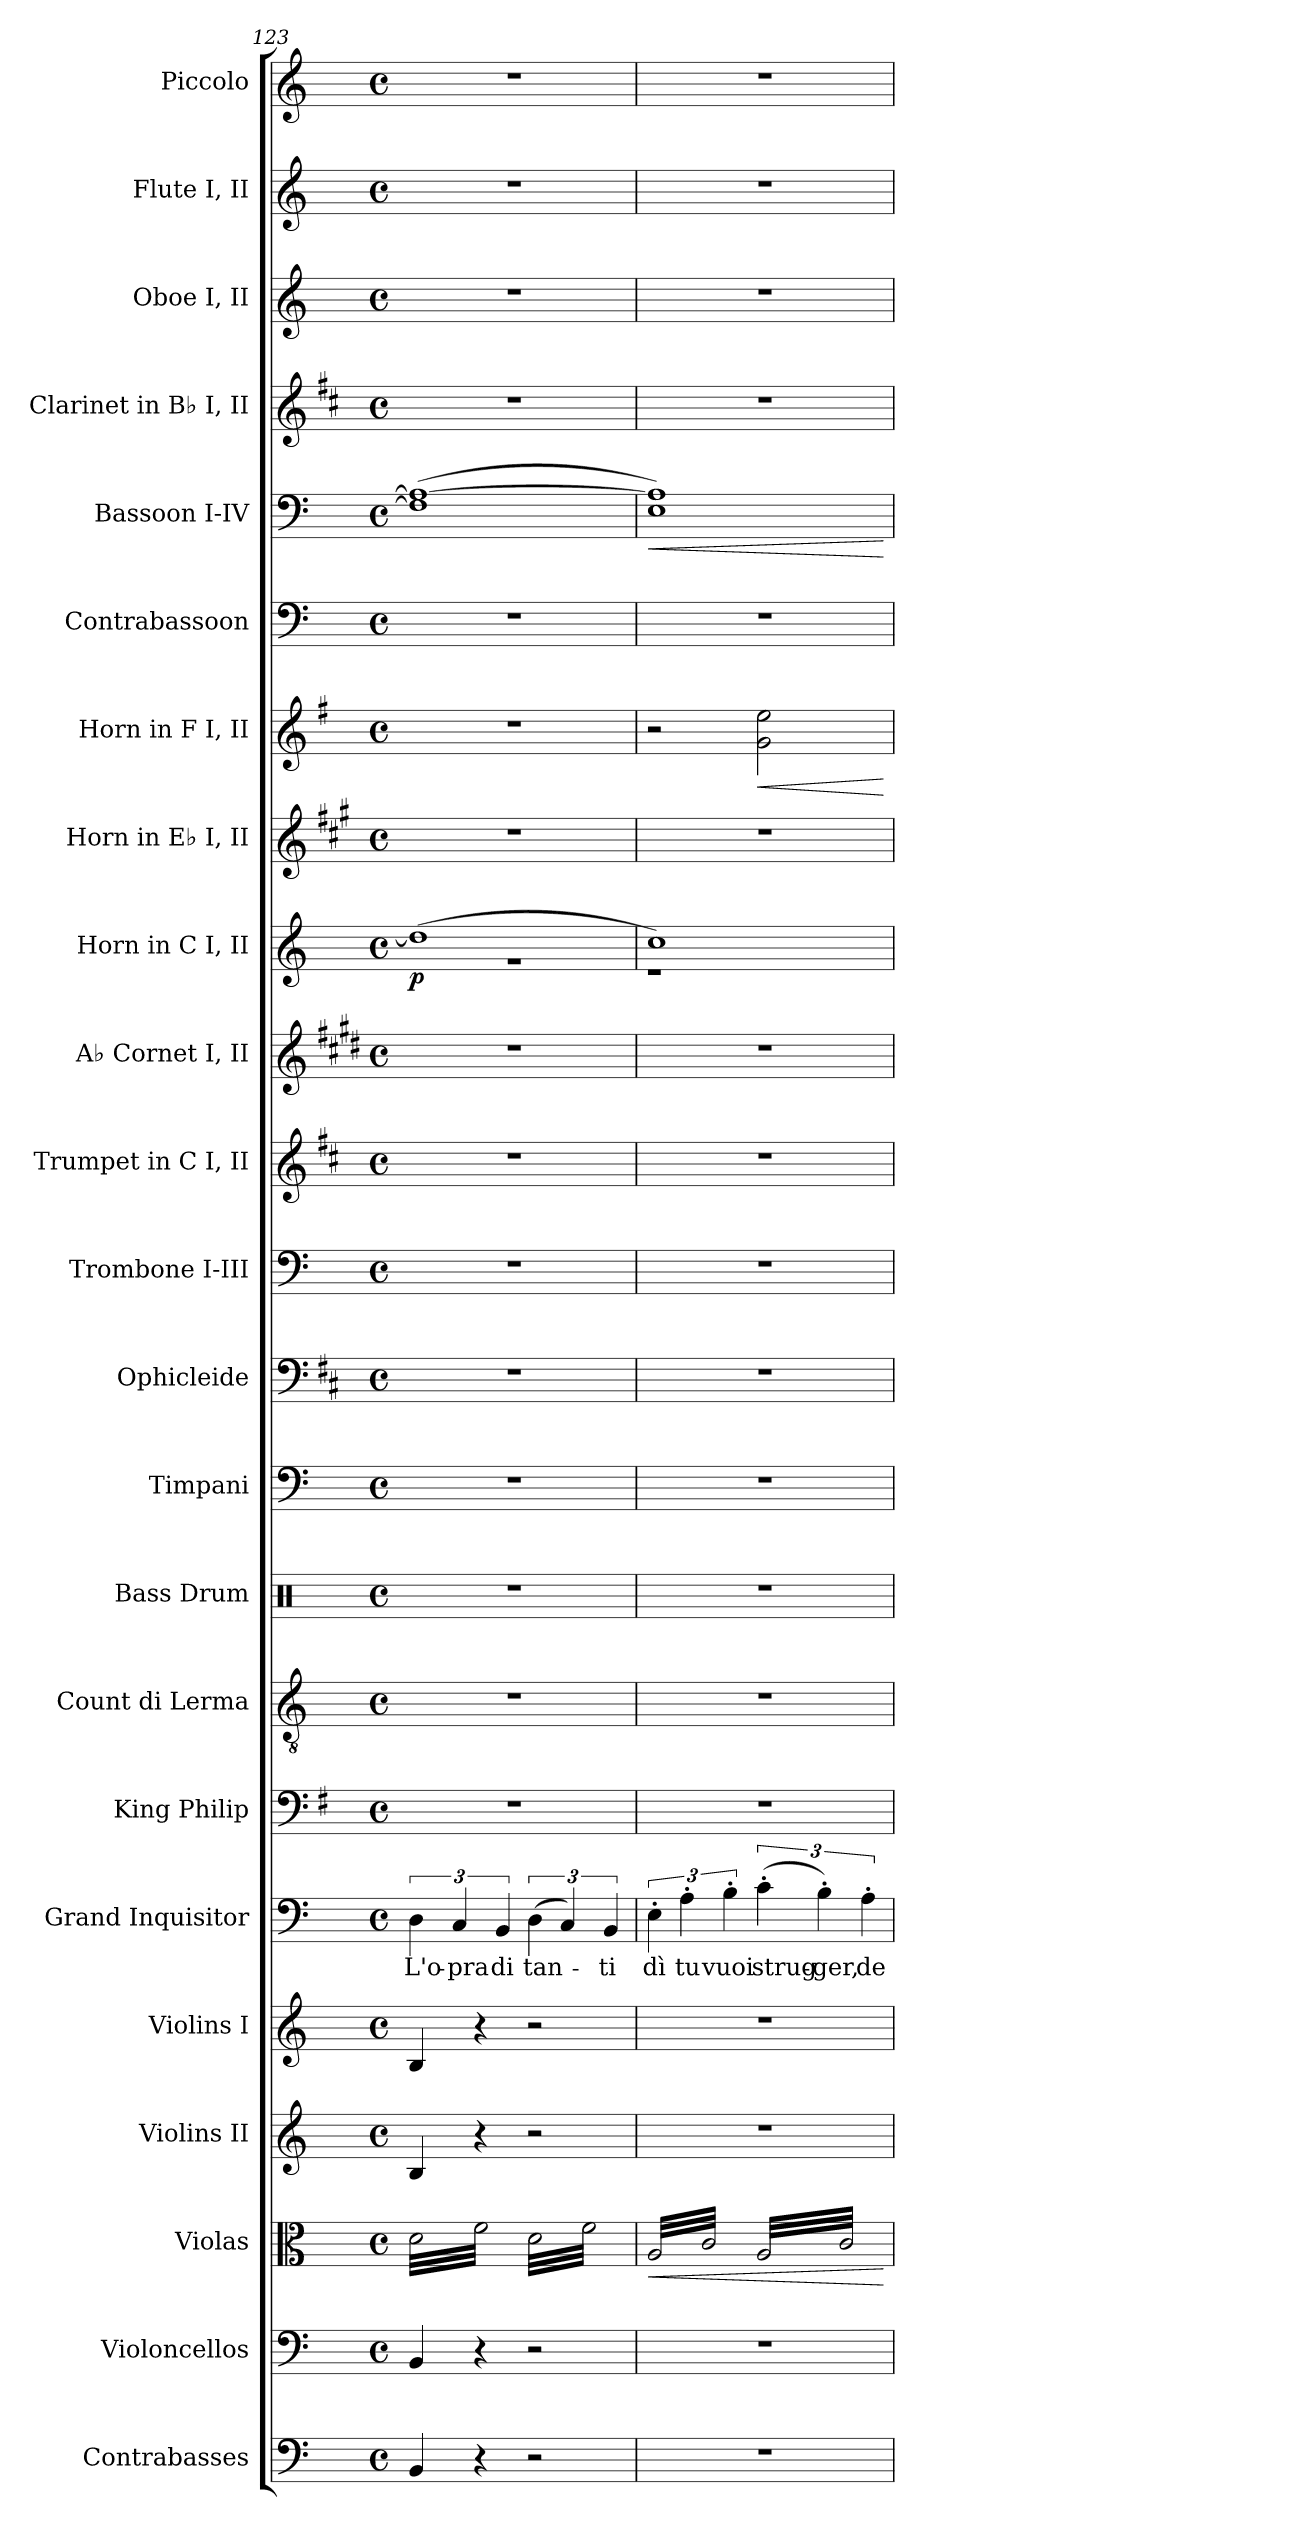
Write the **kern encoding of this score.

**kern	**kern	**kern	**dynam	**kern	**kern	**kern	**text	**kern	**kern	**kern	**kern	**kern	**kern	**kern	**kern	**kern	**dynam	**kern	**kern	**dynam	**kern	**kern	**dynam	**kern	**kern	**kern	**kern
*part23	*part22	*part21	*part21	*part20	*part19	*part18	*part18	*part17	*part16	*part15	*part14	*part13	*part12	*part11	*part10	*part9	*part9	*part8	*part7	*part7	*part6	*part5	*part5	*part4	*part3	*part2	*part1
*staff23	*staff22	*staff21	*staff21	*staff20	*staff19	*staff18	*staff18	*staff17	*staff16	*staff15	*staff14	*staff13	*staff12	*staff11	*staff10	*staff9	*staff9	*staff8	*staff7	*staff7	*staff6	*staff5	*staff5	*staff4	*staff3	*staff2	*staff1
*I"Contrabasses	*I"Violoncellos	*I"Violas	*	*I"Violins II	*I"Violins I	*I"Grand Inquisitor	*	*I"King Philip	*I"Count di Lerma	*I"Bass Drum	*I"Timpani	*I"Ophicleide	*I"Trombone I-III	*I"Trumpet in C I, II	*I"A♭ Cornet I, II	*I"Horn in C I, II	*	*I"Horn in E♭ I, II	*I"Horn in F I, II	*	*I"Contrabassoon	*I"Bassoon I-IV	*	*I"Clarinet in B♭ I, II	*I"Oboe I, II	*I"Flute I, II	*I"Piccolo
*I'Cb.	*I'Vc.	*I'Vla.	*	*I'Vln. II	*I'Vln. I	*I'G.I.	*	*I'K.P.	*I'di L.	*I'BD	*I'Timp.	*I'Oph.	*I'Tbn. I-III	*	*I'A ♭ Cnt. I, II	*	*	*	*	*	*I'Cbsn.	*I'Bsn. I-IV	*	*	*I'Ob. I, II	*I'Fl. I, II	*I'Picc.
*clefF4	*clefF4	*clefC3	*	*clefG2	*clefG2	*clefF4	*	*clefF4	*clefGv2	*clefX	*clefF4	*clefF4	*clefF4	*clefG2	*clefG2	*clefG2	*	*clefG2	*clefG2	*	*clefF4	*clefF4	*	*clefG2	*clefG2	*clefG2	*clefG2
*ITrd7c12	*	*	*	*	*	*	*	*ITrd4c7	*	*	*	*ITrd1c2	*	*ITrd1c2	*ITrd2c4	*ITrd7c12	*	*ITrd5c9	*ITrd4c7	*	*ITrd7c12	*	*	*ITrd1c2	*	*	*ITrd-7c-12
*k[]	*k[]	*k[]	*	*k[]	*k[]	*k[]	*	*k[]	*k[]	*k[]	*k[]	*k[]	*k[]	*k[]	*k[]	*k[]	*	*k[]	*k[]	*	*k[]	*k[]	*	*k[]	*k[]	*k[]	*k[]
*M4/4	*M4/4	*M4/4	*	*M4/4	*M4/4	*M4/4	*	*M4/4	*M4/4	*M4/4	*M4/4	*M4/4	*M4/4	*M4/4	*M4/4	*M4/4	*	*M4/4	*M4/4	*	*M4/4	*M4/4	*	*M4/4	*M4/4	*M4/4	*M4/4
*met(c)	*met(c)	*met(c)	*	*met(c)	*met(c)	*met(c)	*	*met(c)	*met(c)	*met(c)	*met(c)	*met(c)	*met(c)	*met(c)	*met(c)	*met(c)	*	*met(c)	*met(c)	*	*met(c)	*met(c)	*	*met(c)	*met(c)	*met(c)	*met(c)
=123	=123	=123	=123	=123	=123	=123	=123	=123	=123	=123	=123	=123	=123	=123	=123	=123	=123	=123	=123	=123	=123	=123	=123	=123	=123	=123	=123
!	!	!	!	!	!	!	!LO:LY:b	!	!	!	!	!	!	!	!	!	!LO:DY:b	!	!	!	!	!	!	!	!	!	!
*	*	*	*	*	*	*	*	*	*	*	*	*	*	*	*	*^	*	*	*	*	*	*	*	*	*	*	*
*	*	*tremolo	*	*	*	*	*	*	*	*	*	*	*	*	*	*	*	*	*	*	*	*	*	*	*	*	*	*
4BBB/	4BB/	32d\LLL	.	4B/	4B/	6D\	L'o-	1r	1r	1r	1r	1r	1r	1r	1r	(>1d]	1r	p	1r	1r	.	1r	(<1F] 1A_	.	1r	1r	1r	1r
.	.	32f\	.	.	.	.	.	.	.	.	.	.	.	.	.	.	.	.	.	.	.	.	.	.	.	.	.	.
.	.	32d\	.	.	.	.	.	.	.	.	.	.	.	.	.	.	.	.	.	.	.	.	.	.	.	.	.	.
.	.	32f\	.	.	.	.	.	.	.	.	.	.	.	.	.	.	.	.	.	.	.	.	.	.	.	.	.	.
.	.	32d\	.	.	.	.	.	.	.	.	.	.	.	.	.	.	.	.	.	.	.	.	.	.	.	.	.	.
.	.	32f\	.	.	.	.	.	.	.	.	.	.	.	.	.	.	.	.	.	.	.	.	.	.	.	.	.	.
!	!	!	!	!	!	!	!LO:LY:b	!	!	!	!	!	!	!	!	!	!	!	!	!	!	!	!	!	!	!	!	!
.	.	.	.	.	.	6C/	-pra	.	.	.	.	.	.	.	.	.	.	.	.	.	.	.	.	.	.	.	.	.
.	.	32d\	.	.	.	.	.	.	.	.	.	.	.	.	.	.	.	.	.	.	.	.	.	.	.	.	.	.
.	.	32f\	.	.	.	.	.	.	.	.	.	.	.	.	.	.	.	.	.	.	.	.	.	.	.	.	.	.
4r	4r	32d\	.	4r	4r	.	.	.	.	.	.	.	.	.	.	.	.	.	.	.	.	.	.	.	.	.	.	.
.	.	32f\	.	.	.	.	.	.	.	.	.	.	.	.	.	.	.	.	.	.	.	.	.	.	.	.	.	.
.	.	32d\	.	.	.	.	.	.	.	.	.	.	.	.	.	.	.	.	.	.	.	.	.	.	.	.	.	.
!	!	!	!	!	!	!	!LO:LY:b	!	!	!	!	!	!	!	!	!	!	!	!	!	!	!	!	!	!	!	!	!
.	.	.	.	.	.	6BB/	di	.	.	.	.	.	.	.	.	.	.	.	.	.	.	.	.	.	.	.	.	.
.	.	32f\	.	.	.	.	.	.	.	.	.	.	.	.	.	.	.	.	.	.	.	.	.	.	.	.	.	.
.	.	32d\	.	.	.	.	.	.	.	.	.	.	.	.	.	.	.	.	.	.	.	.	.	.	.	.	.	.
.	.	32f\	.	.	.	.	.	.	.	.	.	.	.	.	.	.	.	.	.	.	.	.	.	.	.	.	.	.
.	.	32d\	.	.	.	.	.	.	.	.	.	.	.	.	.	.	.	.	.	.	.	.	.	.	.	.	.	.
.	.	32f\JJJ	.	.	.	.	.	.	.	.	.	.	.	.	.	.	.	.	.	.	.	.	.	.	.	.	.	.
!	!	!	!	!	!	!	!LO:LY:b	!	!	!	!	!	!	!	!	!	!	!	!	!	!	!	!	!	!	!	!	!
2r	2r	32d\LLL	.	2r	2r	(>6D\	tan-	.	.	.	.	.	.	.	.	.	.	.	.	.	.	.	.	.	.	.	.	.
.	.	32f\	.	.	.	.	.	.	.	.	.	.	.	.	.	.	.	.	.	.	.	.	.	.	.	.	.	.
.	.	32d\	.	.	.	.	.	.	.	.	.	.	.	.	.	.	.	.	.	.	.	.	.	.	.	.	.	.
.	.	32f\	.	.	.	.	.	.	.	.	.	.	.	.	.	.	.	.	.	.	.	.	.	.	.	.	.	.
.	.	32d\	.	.	.	.	.	.	.	.	.	.	.	.	.	.	.	.	.	.	.	.	.	.	.	.	.	.
.	.	32f\	.	.	.	.	.	.	.	.	.	.	.	.	.	.	.	.	.	.	.	.	.	.	.	.	.	.
.	.	.	.	.	.	6C/)	.	.	.	.	.	.	.	.	.	.	.	.	.	.	.	.	.	.	.	.	.	.
.	.	32d\	.	.	.	.	.	.	.	.	.	.	.	.	.	.	.	.	.	.	.	.	.	.	.	.	.	.
.	.	32f\	.	.	.	.	.	.	.	.	.	.	.	.	.	.	.	.	.	.	.	.	.	.	.	.	.	.
.	.	32d\	.	.	.	.	.	.	.	.	.	.	.	.	.	.	.	.	.	.	.	.	.	.	.	.	.	.
.	.	32f\	.	.	.	.	.	.	.	.	.	.	.	.	.	.	.	.	.	.	.	.	.	.	.	.	.	.
.	.	32d\	.	.	.	.	.	.	.	.	.	.	.	.	.	.	.	.	.	.	.	.	.	.	.	.	.	.
!	!	!	!	!	!	!	!LO:LY:b	!	!	!	!	!	!	!	!	!	!	!	!	!	!	!	!	!	!	!	!	!
.	.	.	.	.	.	6BB/	-ti	.	.	.	.	.	.	.	.	.	.	.	.	.	.	.	.	.	.	.	.	.
.	.	32f\	.	.	.	.	.	.	.	.	.	.	.	.	.	.	.	.	.	.	.	.	.	.	.	.	.	.
.	.	32d\	.	.	.	.	.	.	.	.	.	.	.	.	.	.	.	.	.	.	.	.	.	.	.	.	.	.
.	.	32f\	.	.	.	.	.	.	.	.	.	.	.	.	.	.	.	.	.	.	.	.	.	.	.	.	.	.
.	.	32d\	.	.	.	.	.	.	.	.	.	.	.	.	.	.	.	.	.	.	.	.	.	.	.	.	.	.
.	.	32f\JJJ	.	.	.	.	.	.	.	.	.	.	.	.	.	.	.	.	.	.	.	.	.	.	.	.	.	.
=124	=124	=124	=124	=124	=124	=124	=124	=124	=124	=124	=124	=124	=124	=124	=124	=124	=124	=124	=124	=124	=124	=124	=124	=124	=124	=124	=124	=124
!	!	!	!LO:HP:b	!	!	!	!LO:LY:b	!	!	!	!	!	!	!	!	!	!	!LO:HP:b	!	!	!	!	!	!LO:HP:b	!	!	!	!
1r	1r	32A/LLL	<	1r	1r	6E'\	dì	1r	1r	1r	1r	1r	1r	1r	1r	1c)	1r	<	1r	2r	.	1r	1E 1A])	<	1r	1r	1r	1r
.	.	32c/	.	.	.	.	.	.	.	.	.	.	.	.	.	.	.	.	.	.	.	.	.	.	.	.	.	.
.	.	32A/	.	.	.	.	.	.	.	.	.	.	.	.	.	.	.	.	.	.	.	.	.	.	.	.	.	.
.	.	32c/	.	.	.	.	.	.	.	.	.	.	.	.	.	.	.	.	.	.	.	.	.	.	.	.	.	.
.	.	32A/	.	.	.	.	.	.	.	.	.	.	.	.	.	.	.	.	.	.	.	.	.	.	.	.	.	.
.	.	32c/	.	.	.	.	.	.	.	.	.	.	.	.	.	.	.	.	.	.	.	.	.	.	.	.	.	.
!	!	!	!	!	!	!	!LO:LY:b	!	!	!	!	!	!	!	!	!	!	!	!	!	!	!	!	!	!	!	!	!
.	.	.	.	.	.	6A'\	tu	.	.	.	.	.	.	.	.	.	.	.	.	.	.	.	.	.	.	.	.	.
.	.	32A/	.	.	.	.	.	.	.	.	.	.	.	.	.	.	.	.	.	.	.	.	.	.	.	.	.	.
.	.	32c/	.	.	.	.	.	.	.	.	.	.	.	.	.	.	.	.	.	.	.	.	.	.	.	.	.	.
.	.	32A/	.	.	.	.	.	.	.	.	.	.	.	.	.	.	.	.	.	.	.	.	.	.	.	.	.	.
.	.	32c/	.	.	.	.	.	.	.	.	.	.	.	.	.	.	.	.	.	.	.	.	.	.	.	.	.	.
.	.	32A/	.	.	.	.	.	.	.	.	.	.	.	.	.	.	.	.	.	.	.	.	.	.	.	.	.	.
!	!	!	!	!	!	!	!LO:LY:b	!	!	!	!	!	!	!	!	!	!	!	!	!	!	!	!	!	!	!	!	!
.	.	.	.	.	.	6B'\	vuoi	.	.	.	.	.	.	.	.	.	.	.	.	.	.	.	.	.	.	.	.	.
.	.	32c/	.	.	.	.	.	.	.	.	.	.	.	.	.	.	.	.	.	.	.	.	.	.	.	.	.	.
.	.	32A/	.	.	.	.	.	.	.	.	.	.	.	.	.	.	.	.	.	.	.	.	.	.	.	.	.	.
.	.	32c/	.	.	.	.	.	.	.	.	.	.	.	.	.	.	.	.	.	.	.	.	.	.	.	.	.	.
.	.	32A/	.	.	.	.	.	.	.	.	.	.	.	.	.	.	.	.	.	.	.	.	.	.	.	.	.	.
.	.	32c/JJJ	.	.	.	.	.	.	.	.	.	.	.	.	.	.	.	.	.	.	.	.	.	.	.	.	.	.
!	!	!	!	!	!	!	!LO:LY:b	!	!	!	!	!	!	!	!	!	!	!	!	!	!LO:HP:b	!	!	!	!	!	!	!
.	.	32A/LLL	.	.	.	(>6c'\	strug-	.	.	.	.	.	.	.	.	.	.	.	.	2c\ 2a\	<	.	.	.	.	.	.	.
.	.	32c/	.	.	.	.	.	.	.	.	.	.	.	.	.	.	.	.	.	.	.	.	.	.	.	.	.	.
.	.	32A/	.	.	.	.	.	.	.	.	.	.	.	.	.	.	.	.	.	.	.	.	.	.	.	.	.	.
.	.	32c/	.	.	.	.	.	.	.	.	.	.	.	.	.	.	.	.	.	.	.	.	.	.	.	.	.	.
.	.	32A/	.	.	.	.	.	.	.	.	.	.	.	.	.	.	.	.	.	.	.	.	.	.	.	.	.	.
.	.	32c/	.	.	.	.	.	.	.	.	.	.	.	.	.	.	.	.	.	.	.	.	.	.	.	.	.	.
!	!	!	!	!	!	!	!LO:LY:b	!	!	!	!	!	!	!	!	!	!	!	!	!	!	!	!	!	!	!	!	!
.	.	.	.	.	.	6B'\)	-ger,	.	.	.	.	.	.	.	.	.	.	.	.	.	.	.	.	.	.	.	.	.
.	.	32A/	.	.	.	.	.	.	.	.	.	.	.	.	.	.	.	.	.	.	.	.	.	.	.	.	.	.
.	.	32c/	.	.	.	.	.	.	.	.	.	.	.	.	.	.	.	.	.	.	.	.	.	.	.	.	.	.
.	.	32A/	.	.	.	.	.	.	.	.	.	.	.	.	.	.	.	.	.	.	.	.	.	.	.	.	.	.
.	.	32c/	.	.	.	.	.	.	.	.	.	.	.	.	.	.	.	.	.	.	.	.	.	.	.	.	.	.
.	.	32A/	.	.	.	.	.	.	.	.	.	.	.	.	.	.	.	.	.	.	.	.	.	.	.	.	.	.
!	!	!	!	!	!	!	!LO:LY:b	!	!	!	!	!	!	!	!	!	!	!	!	!	!	!	!	!	!	!	!	!
.	.	.	.	.	.	6A'\	de-	.	.	.	.	.	.	.	.	.	.	.	.	.	.	.	.	.	.	.	.	.
.	.	32c/	.	.	.	.	.	.	.	.	.	.	.	.	.	.	.	.	.	.	.	.	.	.	.	.	.	.
.	.	32A/	.	.	.	.	.	.	.	.	.	.	.	.	.	.	.	.	.	.	.	.	.	.	.	.	.	.
.	.	32c/	.	.	.	.	.	.	.	.	.	.	.	.	.	.	.	.	.	.	.	.	.	.	.	.	.	.
.	.	32A/	.	.	.	.	.	.	.	.	.	.	.	.	.	.	.	.	.	.	.	.	.	.	.	.	.	.
.	.	32c/JJJ	.	.	.	.	.	.	.	.	.	.	.	.	.	.	.	.	.	.	.	.	.	.	.	.	.	.
*	*	*Xtremolo	*	*	*	*	*	*	*	*	*	*	*	*	*	*	*	*	*	*	*	*	*	*	*	*	*	*
*	*	*	*	*	*	*	*	*	*	*	*	*	*	*	*	*v	*v	*	*	*	*	*	*	*	*	*	*	*
.	.	.	[	.	.	.	.	.	.	.	.	.	.	.	.	.	[	.	.	[	.	.	[	.	.	.	.
.	.	.	.	.	.	.	.	.	.	.	.	.	.	.	.	.	.	.	.	.	.	.	.	.	.	.	.
.	.	.	.	.	.	.	.	.	.	.	.	.	.	.	.	.	.	.	.	.	.	.	.	.	.	.	.
.	.	.	.	.	.	.	.	.	.	.	.	.	.	.	.	.	.	.	.	.	.	.	.	.	.	.	.
.	.	.	.	.	.	.	.	.	.	.	.	.	.	.	.	.	.	.	.	.	.	.	.	.	.	.	.
.	.	.	.	.	.	.	.	.	.	.	.	.	.	.	.	.	.	.	.	.	.	.	.	.	.	.	.
.	.	.	.	.	.	.	.	.	.	.	.	.	.	.	.	.	.	.	.	.	.	.	.	.	.	.	.
.	.	.	.	.	.	.	.	.	.	.	.	.	.	.	.	.	.	.	.	.	.	.	.	.	.	.	.
=	=	=	=	=	=	=	=	=	=	=	=	=	=	=	=	=	=	=	=	=	=	=	=	=	=	=	=
*-	*-	*-	*-	*-	*-	*-	*-	*-	*-	*-	*-	*-	*-	*-	*-	*-	*-	*-	*-	*-	*-	*-	*-	*-	*-	*-	*-
